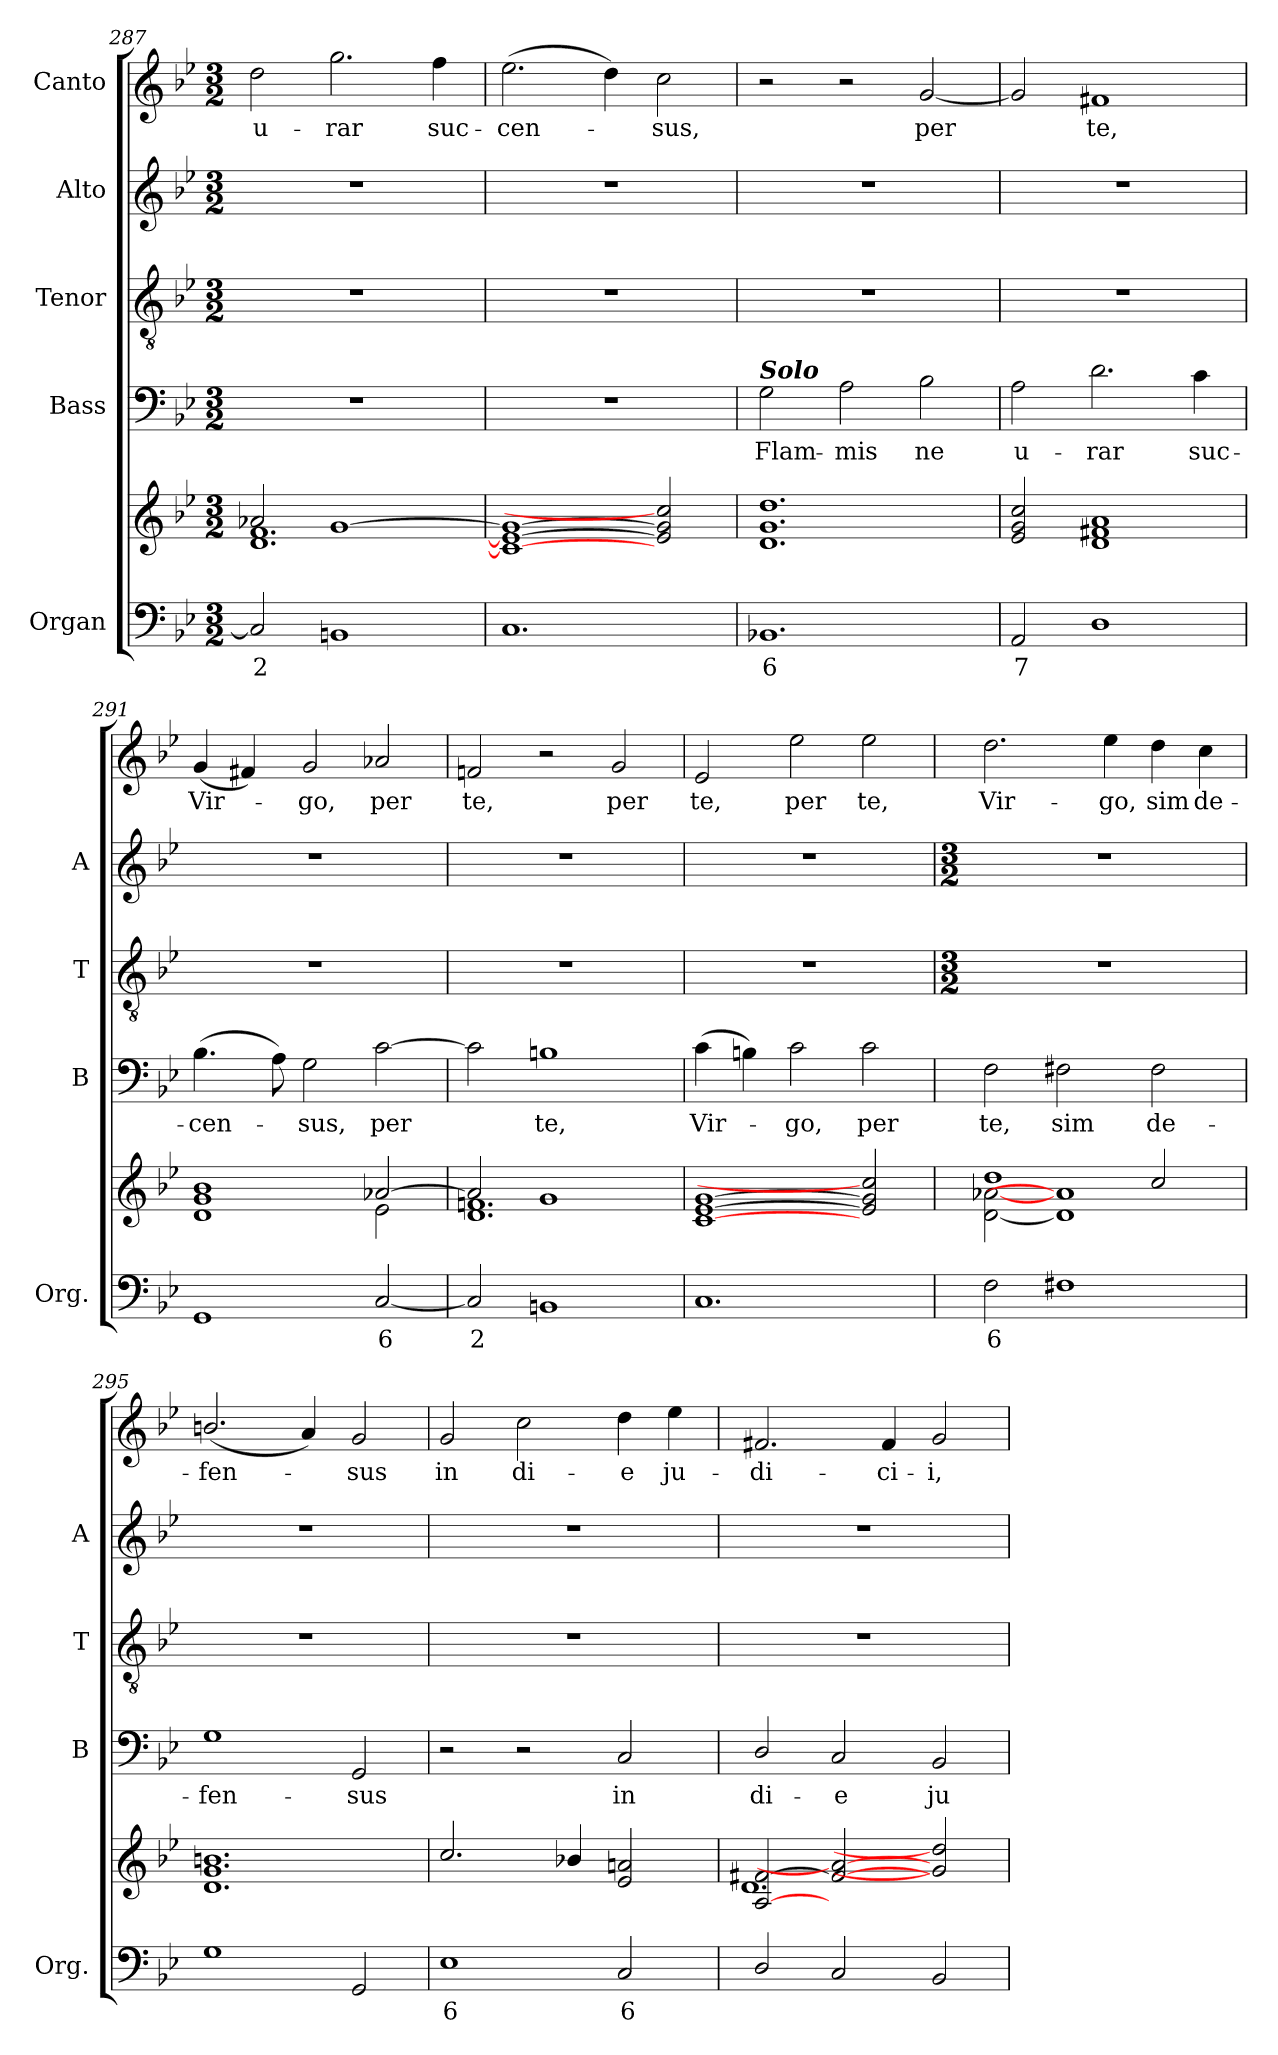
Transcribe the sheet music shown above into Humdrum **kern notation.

**kern	**text	**kern	**kern	**text	**kern	**kern	**kern	**text
*part5	*part5	*part5	*part4	*part4	*part3	*part2	*part1	*part1
*staff6	*staff6	*staff5	*staff4	*staff4	*staff3	*staff2	*staff1	*staff1
*I"Organ	*	*	*I"Bass	*	*I"Tenor	*I"Alto	*I"Canto	*
*I'Org.	*	*	*I'B	*	*I'T	*I'A	*	*
*clefF4	*	*clefG2	*clefF4	*	*clefGv2	*clefG2	*clefG2	*
*k[b-e-]	*	*k[b-e-]	*k[b-e-]	*	*k[b-e-]	*k[b-e-]	*k[b-e-]	*
*B-:	*	*B-:	*B-:	*	*B-:	*B-:	*B-:	*
*M3/2	*	*M3/2	*M3/2	*	*M3/2	*M3/2	*M3/2	*
=287	=287	=287	=287	=287	=287	=287	=287	=287
!	!LO:LY:b	!	!LO:N:vis=1	!	!	!	!	!LO:LY:b
*	*	*^	*	*	*	*	*	*
2C]	2	2a-X/	1.d\ 1.f\	1.r	.	1.r	1.r	2dd	u-
!	!	!	!	!	!	!	!	!	!LO:LY:b
1BBn	.	[1g/	.	.	.	.	.	2.gg	-rar
!	!	!	!	!	!	!	!	!	!LO:LY:b
.	.	.	.	.	.	.	.	4ff	suc-
=288	=288	=288	=288	=288	=288	=288	=288	=288	=288
!	!	!	!	!LO:N:vis=1	!	!	!	!	!LO:LY:b
1.C	.	1c/_ 1e-/_ 1g/_	1.ryy	1.r	.	1.r	1.r	(>2.ee-	-cen-
.	.	.	.	.	.	.	.	4dd)	.
!	!	!	!	!	!	!	!	!	!LO:LY:b
.	.	2e-/] 2g/] 2cc/]	.	.	.	.	.	2cc	sus,
=289	=289	=289	=289	=289	=289	=289	=289	=289	=289
!	!	!	!	!LO:TX:a:Bi:t=Solo	!	!	!	!	!
!	!LO:LY:b	!	!LO:N:vis=1	!	!LO:LY:b	!	!	!	!
1.BB-X	6	1.d/ 1.g/ 1.dd/	1.ryy	2G	Flam-	1.r	1.r	2r	.
!	!	!	!	!	!LO:LY:b	!	!	!	!
.	.	.	.	2A	-mis	.	.	2r	.
!	!	!	!	!	!LO:LY:b	!	!	!	!LO:LY:b
.	.	.	.	2B-	ne	.	.	[2g/	per
=290	=290	=290	=290	=290	=290	=290	=290	=290	=290
!	!LO:LY:b	!	!LO:N:vis=1	!	!LO:LY:b	!	!	!	!
2AA	7	2e-/ 2g/ 2cc/	1.ryy	2A	u-	1.r	1.r	2g/]	.
!	!	!	!	!	!LO:LY:b	!	!	!	!LO:LY:b
1D	.	1d/ 1f#X/ 1a/	.	2.d	-rar	.	.	1f#X	te,
!	!	!	!	!	!LO:LY:b	!	!	!	!
.	.	.	.	4c	suc-	.	.	.	.
=291	=291	=291	=291	=291	=291	=291	=291	=291	=291
!	!	!	!	!	!LO:LY:b	!	!	!	!LO:LY:b
1GG	.	1d/ 1g/ 1b-/	2ryy	(>4.B-	-cen-	1.r	1.r	(<4g/	Vir-
.	.	.	.	.	.	.	.	4f#X)	.
.	.	.	.	8A)	.	.	.	.	.
!	!	!	!	!	!LO:LY:b	!	!	!	!LO:LY:b
.	.	.	2ryy	2G	sus,	.	.	2g	go,
!	!LO:LY:b	!	!	!	!LO:LY:b	!	!	!	!LO:LY:b
[2C	6	[2a-X/	2e-\	[2c	per	.	.	2a-X	per
=292	=292	=292	=292	=292	=292	=292	=292	=292	=292
!	!LO:LY:b	!	!	!	!	!	!	!	!LO:LY:b
2C]	2	2a-/]	1.d\ 1.fn\	2c]	.	1.r	1.r	2fn	te,
!	!	!	!	!	!LO:LY:b	!	!	!	!
1BBn	.	1g/	.	1Bn	te,	.	.	2r	.
!	!	!	!	!	!	!	!	!	!LO:LY:b
.	.	.	.	.	.	.	.	2g/	per
=293	=293	=293	=293	=293	=293	=293	=293	=293	=293
!	!	!	!LO:N:vis=1	!	!LO:LY:b	!	!	!	!LO:LY:b
1.C	.	[1c/ [1e-/ [1g/	1.ryy	(>4c	Vir-	1.r	1.r	2e-	te,
.	.	.	.	4Bn)	.	.	.	.	.
!	!	!	!	!	!LO:LY:b	!	!	!	!LO:LY:b
.	.	.	.	2c	go,	.	.	2ee-	per
!	!	!	!	!	!LO:LY:b	!	!	!	!LO:LY:b
.	.	2e-/] 2g/] 2cc/]	.	2c	per	.	.	2ee-	te,
!!LO:LB:g=z
=294	=294	=294	=294	=294	=294	=294	=294	=294	=294
*	*	*	*	*	*	*M3/2	*M3/2	*	*
!	!LO:LY:b	!	!	!	!LO:LY:b	!	!	!	!LO:LY:b
2F	6	1dd/	[2d\ [2a-X\	2F	te,	1.r	1.r	2.dd	Vir-
!	!	!	!	!	!LO:LY:b	!	!	!	!
1F#X	.	.	1d\] 1a\]	2F#X	sim	.	.	.	.
!	!	!	!	!	!	!	!	!	!LO:LY:b
.	.	.	.	.	.	.	.	4ee-	-go,
!	!	!	!	!	!LO:LY:b	!	!	!	!LO:LY:b
.	.	2cc/	.	2F#	de-	.	.	4dd	sim
!	!	!	!	!	!	!	!	!	!LO:LY:b
.	.	.	.	.	.	.	.	4cc	de-
=295	=295	=295	=295	=295	=295	=295	=295	=295	=295
!	!	!	!LO:N:vis=1	!	!LO:LY:b	!	!	!	!LO:LY:b
1G	.	1.d/ 1.g/ 1.bn/	1.ryy	1G	-fen-	1.r	1.r	(<2.bn/	-fen-
.	.	.	.	.	.	.	.	4a)	.
!	!	!	!	!	!LO:LY:b	!	!	!	!LO:LY:b
2GG	.	.	.	2GG	-sus	.	.	2g	sus
=296	=296	=296	=296	=296	=296	=296	=296	=296	=296
!	!LO:LY:b	!	!LO:N:vis=1	!	!	!	!	!	!LO:LY:b
1E-	6	2.cc/	1.ryy	2r	.	1.r	1.r	2g	in
!	!	!	!	!	!	!	!	!	!LO:LY:b
.	.	.	.	2r	.	.	.	2cc	di-
.	.	4b-X/	.	.	.	.	.	.	.
!	!LO:LY:b	!	!	!	!LO:LY:b	!	!	!	!LO:LY:b
2C	6	2e-/ 2an/	.	2C	in	.	.	4dd	-e
!	!	!	!	!	!	!	!	!	!LO:LY:b
.	.	.	.	.	.	.	.	4ee-	ju-
=297	=297	=297	=297	=297	=297	=297	=297	=297	=297
!	!	!	!	!	!LO:LY:b	!	!	!	!LO:LY:b
2D/	.	[2A/ [2f#X/	1.d\	2D/	di-	1.r	1.r	2.f#X	-di-
!	!	!	!	!	!LO:LY:b	!	!	!	!
2C	.	2f#/_ 2a/_	.	2C	-e	.	.	.	.
!	!	!	!	!	!	!	!	!	!LO:LY:b
.	.	.	.	.	.	.	.	4f#	-ci-
!	!	!	!	!	!LO:LY:b	!	!	!	!LO:LY:b
2BB-	.	2g/] 2dd/]	.	2BB-	ju-	.	.	2g	-i,
*	*	*v	*v	*	*	*	*	*	*
=	=	=	=	=	=	=	=	=
*-	*-	*-	*-	*-	*-	*-	*-	*-
